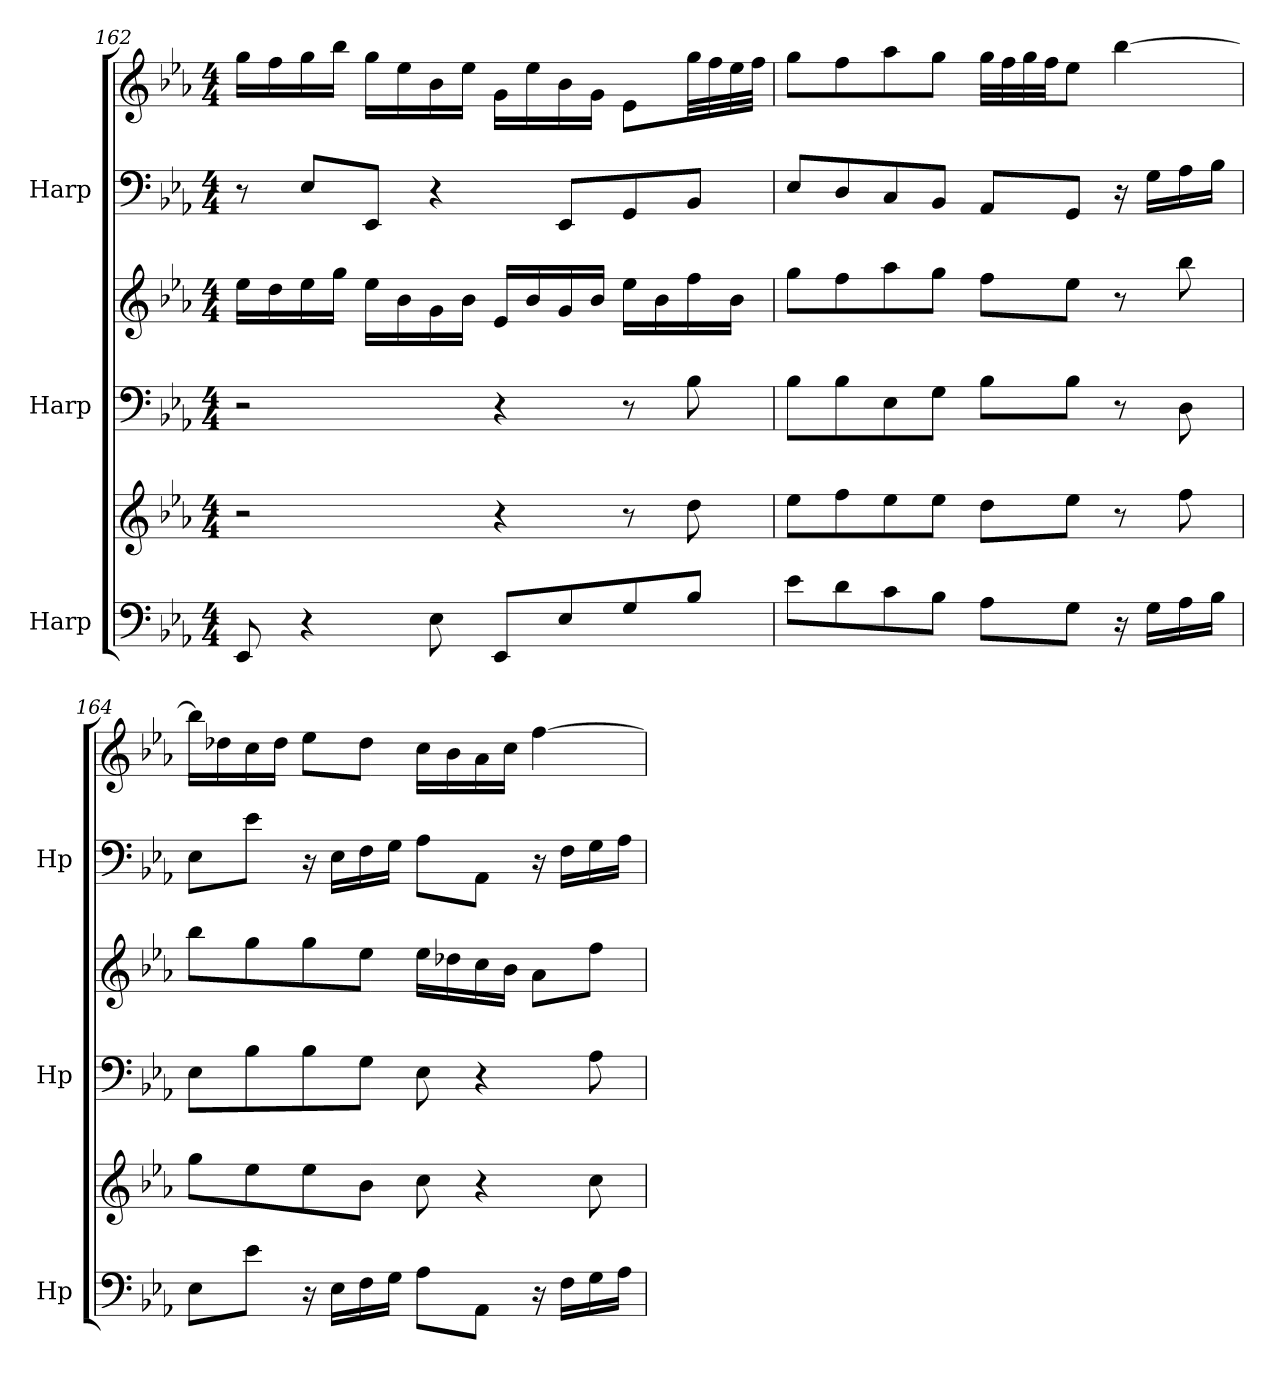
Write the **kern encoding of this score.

**kern	**kern	**kern	**kern	**kern	**kern
*part3	*part3	*part2	*part2	*part1	*part1
*staff6	*staff5	*staff4	*staff3	*staff2	*staff1
*I"Harp	*	*I"Harp	*	*I"Harp	*
*I'Hp	*	*I'Hp	*	*I'Hp	*
*clefF4	*clefG2	*clefF4	*clefG2	*clefF4	*clefG2
*k[b-e-a-]	*k[b-e-a-]	*k[b-e-a-]	*k[b-e-a-]	*k[b-e-a-]	*k[b-e-a-]
*M4/4	*M4/4	*M4/4	*M4/4	*M4/4	*M4/4
=162	=162	=162	=162	=162	=162
8EE-/	2r	2r	16ee-\LL	8r	16gg\LL
.	.	.	16dd\	.	16ff\
4r	.	.	16ee-\	8E-/L	16gg\
.	.	.	16gg\JJ	.	16bb-\JJ
.	.	.	16ee-\LL	8EE-/J	16gg\LL
.	.	.	16b-\	.	16ee-\
8E-\	.	.	16g\	4r	16b-\
.	.	.	16b-\JJ	.	16ee-\JJ
8EE-/L	4r	4r	16e-/LL	.	16g\LL
.	.	.	16b-/	.	16ee-\
8E-/	.	.	16g/	8EE-/L	16b-\
.	.	.	16b-/JJ	.	16g\JJ
8G/	8r	8r	16ee-\LL	8GG/	8e-\L
.	.	.	16b-\	.	.
8B-/J	8dd\	8B-\	16ff\	8BB-/J	32gg\LL
.	.	.	.	.	32ff\
.	.	.	16b-\JJ	.	32ee-\
.	.	.	.	.	32ff\JJJ
!!LO:PB:g=z
=163	=163	=163	=163	=163	=163
8e-\L	8ee-\L	8B-\L	8gg\L	8E-/L	8gg\L
8d\	8ff\	8B-\	8ff\	8D/	8ff\
8c\	8ee-\	8E-\	8aa-\	8C/	8aa-\
8B-\J	8ee-\J	8G\J	8gg\J	8BB-/J	8gg\J
8A-\L	8dd\L	8B-\L	8ff\L	8AA-/L	32gg\LLL
.	.	.	.	.	32ff\
.	.	.	.	.	32gg\
.	.	.	.	.	32ff\JJ
8G\J	8ee-\J	8B-\J	8ee-\J	8GG/J	8ee-\J
16r	8r	8r	8r	16r	[4bb-\
16G\LL	.	.	.	16G\LL	.
16A-\	8ff\	8D\	8bb-\	16A-\	.
16B-\JJ	.	.	.	16B-\JJ	.
=164	=164	=164	=164	=164	=164
8E-\L	8gg\L	8E-\L	8bb-\L	8E-\L	16bb-\LL]
.	.	.	.	.	16dd-X\
8e-\J	8ee-\	8B-\	8gg\	8e-\J	16cc\
.	.	.	.	.	16dd-\JJ
16r	8ee-\	8B-\	8gg\	16r	8ee-\L
16E-\LL	.	.	.	16E-\LL	.
16F\	8b-\J	8G\J	8ee-\J	16F\	8dd-\J
16G\JJ	.	.	.	16G\JJ	.
8A-\L	8cc\	8E-\	16ee-\LL	8A-\L	16cc\LL
.	.	.	16dd-X\	.	16b-\
8AA-\J	4r	4r	16cc\	8AA-\J	16a-\
.	.	.	16b-\JJ	.	16cc\JJ
16r	.	.	8a-\L	16r	[4ff\
16F\LL	.	.	.	16F\LL	.
16G\	8cc\	8A-\	8ff\J	16G\	.
16A-\JJ	.	.	.	16A-\JJ	.
=	=	=	=	=	=
*-	*-	*-	*-	*-	*-
